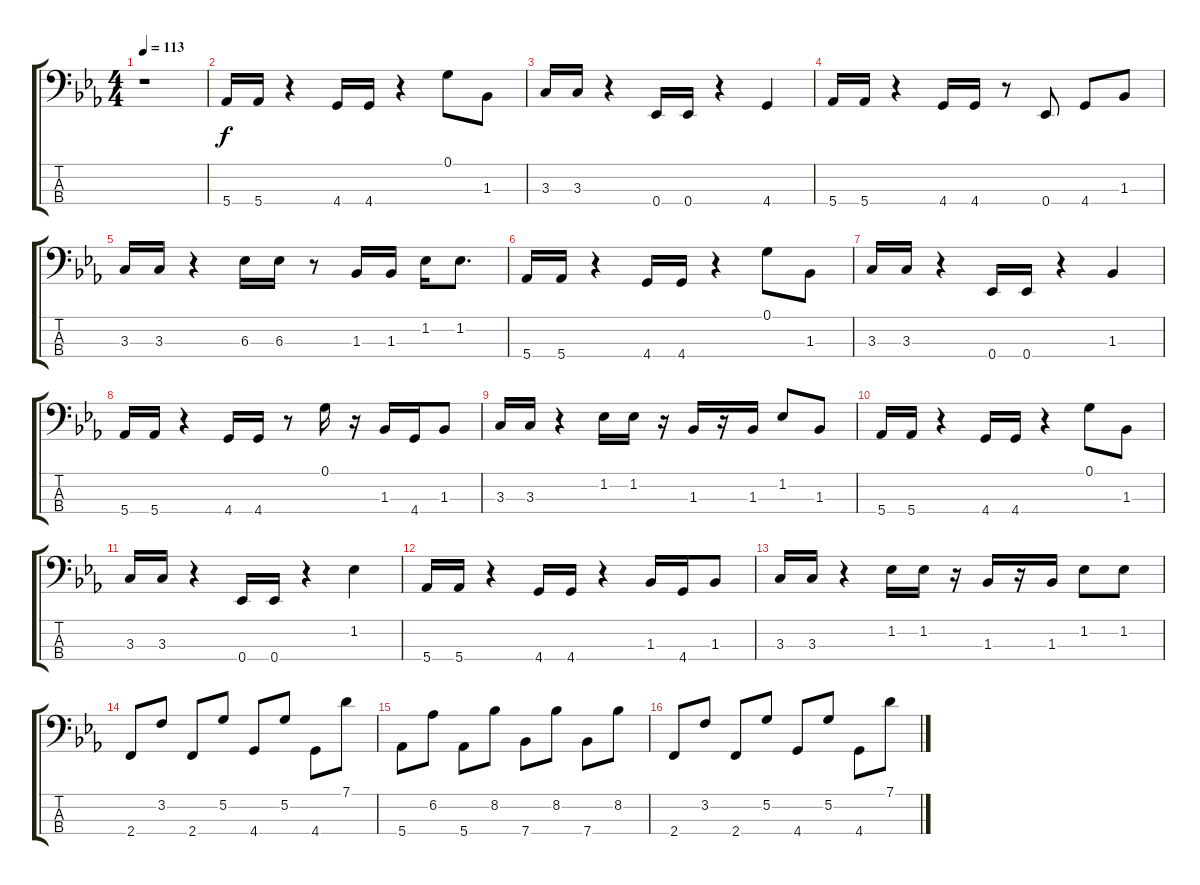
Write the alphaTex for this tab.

\track "" {instrument electricbassfinger}
\staff {score tabs}
\tuning (G2 D2 A1 Eb1) {hide}
\ts (4 4)
\tempo 113
\clef f4
\ks eb
r.1{txt "" dy f instrument electricbassfinger} |
5.4.16 5.4.16 r.4 4.4.16 4.4.16 r.4 0.1.8 1.3.8 |
3.3.16 3.3.16 r.4 0.4.16 0.4.16 r.4 4.4.4 |
5.4.16 5.4.16 r.4 4.4.16 4.4.16 r.8 0.4.8 4.4.8 1.3.8 |
3.3.16 3.3.16 r.4 6.3.16 6.3.16 r.8 1.3.16 1.3.16 1.2.16 1.2.8{d} |
5.4.16 5.4.16 r.4 4.4.16 4.4.16 r.4 0.1.8 1.3.8 |
3.3.16 3.3.16 r.4 0.4.16 0.4.16 r.4 1.3.4 |
5.4.16 5.4.16 r.4 4.4.16 4.4.16 r.8 0.1.16 r.16 1.3.16 4.4.16 1.3.8 |
3.3.16 3.3.16 r.4 1.2.16 1.2.16 r.16 1.3.16 r.16 1.3.16 1.2.8 1.3.8 |
5.4.16 5.4.16 r.4 4.4.16 4.4.16 r.4 0.1.8 1.3.8 |
3.3.16 3.3.16 r.4 0.4.16 0.4.16 r.4 1.2.4 |
5.4.16 5.4.16 r.4 4.4.16 4.4.16 r.4 1.3.16 4.4.16 1.3.8 |
3.3.16 3.3.16 r.4 1.2.16 1.2.16 r.16 1.3.16 r.16 1.3.16 1.2.8 1.2.8 |
2.4.8 3.2.8 2.4.8 5.2.8 4.4.8 5.2.8 4.4.8 7.1.8 |
5.4.8 6.2.8 5.4.8 8.2.8 7.4.8 8.2.8 7.4.8 8.2.8 |
2.4.8 3.2.8 2.4.8 5.2.8 4.4.8 5.2.8 4.4.8 7.1.8
